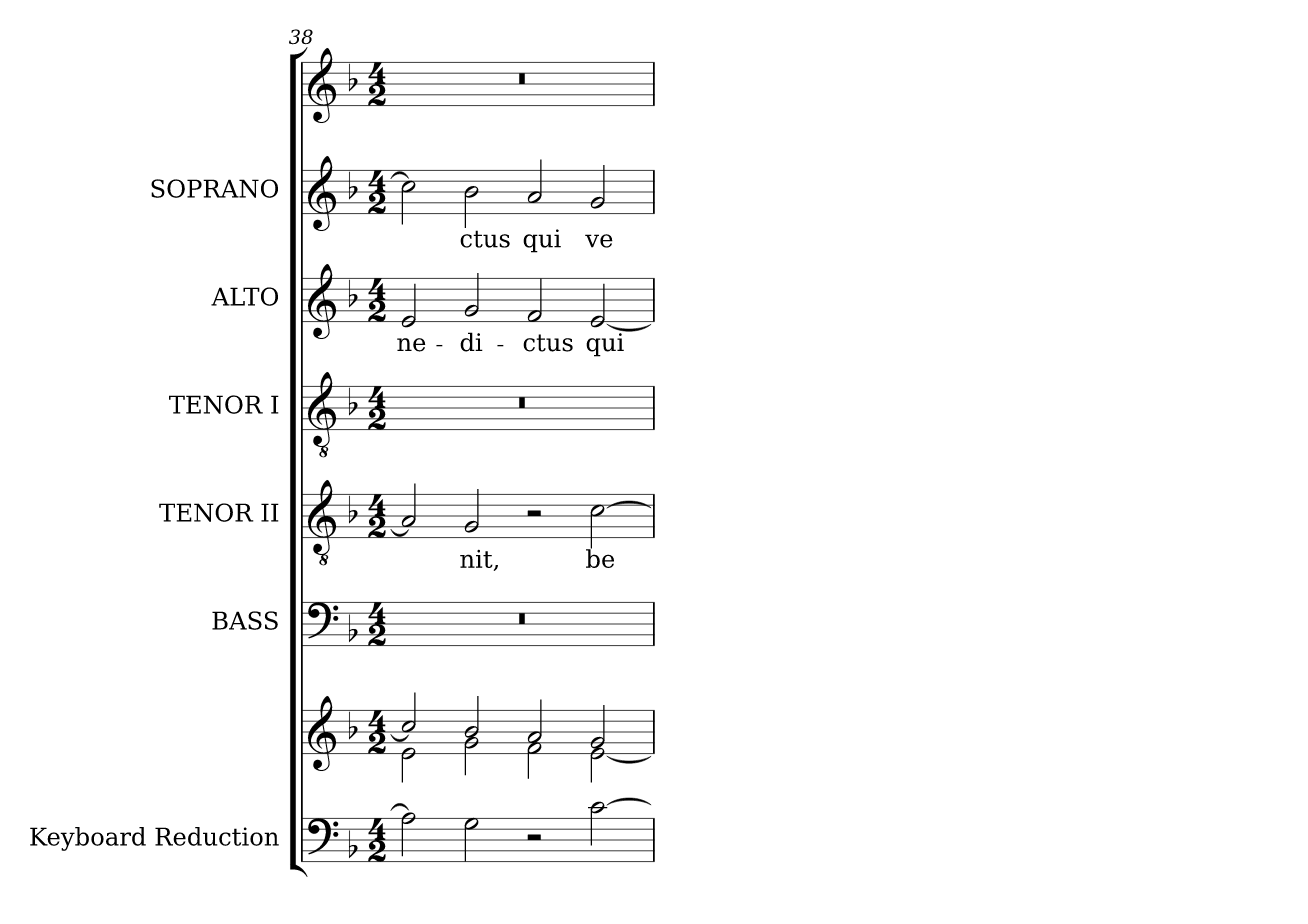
**kern	**kern	**kern	**kern	**text	**kern	**kern	**text	**kern	**text	**kern
*part7	*part7	*part6	*part5	*part5	*part4	*part3	*part3	*part2	*part2	*part1
*staff8	*staff7	*staff6	*staff5	*staff5	*staff4	*staff3	*staff3	*staff2	*staff2	*staff1
*I"Keyboard Reduction	*	*I"BASS	*I"TENOR II	*	*I"TENOR I	*I"ALTO	*	*I"SOPRANO	*	*
*I'Reduc.	*	*I'B.	*I'T. II	*	*I'T. I	*I'A.	*	*I'S.	*	*
*clefF4	*clefG2	*clefF4	*clefGv2	*	*clefGv2	*clefG2	*	*clefG2	*	*clefG2
*	*	*	*ITrd7c12	*	*ITrd7c12	*	*	*	*	*
*k[b-]	*k[b-]	*k[b-]	*k[b-]	*	*k[b-]	*k[b-]	*	*k[b-]	*	*k[b-]
*F:	*F:	*F:	*F:	*	*F:	*F:	*	*F:	*	*F:
*M4/2	*M4/2	*M4/2	*M4/2	*	*M4/2	*M4/2	*	*M4/2	*	*M4/2
=38	=38	=38	=38	=38	=38	=38	=38	=38	=38	=38
*	*^	*	*	*	*	*	*	*	*	*
!	!	!	!LO:N:vis=1	!	!	!LO:N:vis=1	!	!	!	!	!
!	!	!	!	!	!	!	!	!LO:LY:b:color=#000000	!	!	!LO:N:vis=1
2Ai\]	2cci/]	2ei\	0r	2AAi/]	.	0r	2ei/	-ne-	2cci\]	.	0r
!	!	!	!	!	!LO:LY:b:color=#000000	!	!	!	!	!	!
!	!	!	!	!	!	!	!	!LO:LY:b:color=#000000	!	!	!
!	!	!	!	!	!	!	!	!	!	!LO:LY:b:color=#000000	!
2Gi\	2b-i/	2gi\	.	2GGi/	-nit,	.	2gi/	-di-	2b-i\	-ctus	.
!	!	!	!	!	!	!	!	!LO:LY:b:color=#000000	!	!	!
!	!	!	!	!	!	!	!	!	!	!LO:LY:b:color=#000000	!
2r	2ai/	2fi\	.	2r	.	.	2fi/	-ctus	2ai/	qui	.
!	!	!	!	!	!LO:LY:b:color=#000000	!	!	!	!	!	!
!	!	!	!	!	!	!	!	!LO:LY:b:color=#000000	!	!	!
!	!	!	!	!	!	!	!	!	!	!LO:LY:b:color=#000000	!
[2ci\	2gi/	[2ei\	.	[2Ci\	be-	.	[2ei/	qui	2gi/	ve-	.
*	*v	*v	*	*	*	*	*	*	*	*	*
=	=	=	=	=	=	=	=	=	=	=
*-	*-	*-	*-	*-	*-	*-	*-	*-	*-	*-
